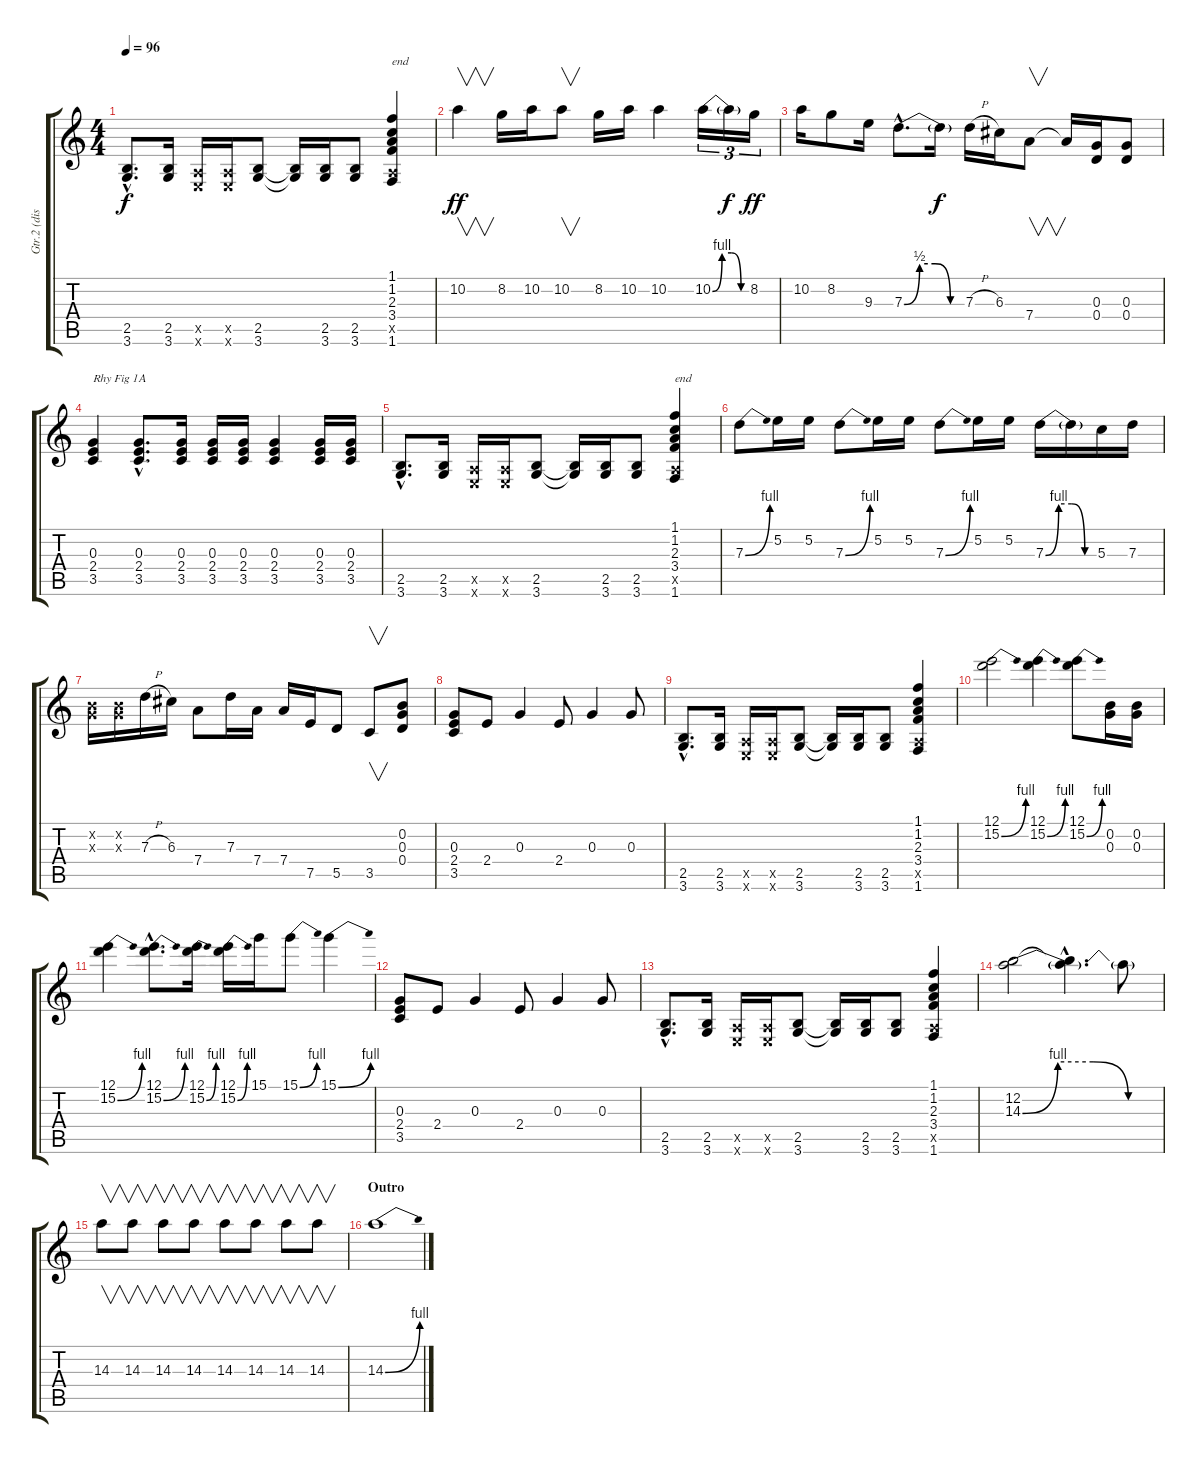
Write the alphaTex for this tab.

\track ("Gtr.2 (dist.)" "Gtr.2 (dis") {instrument overdrivenguitar}
\staff {score tabs}
\tuning (E4 B3 G3 D3 A2 E2) {hide}
\ts (4 4)
\tempo 96
\clef g2
\ks c
(2.5{hac} 3.6{hac}).8{d dy f} (2.5 3.6).16 (0.5{x} 0.6{x}).16 (0.5{x} 0.6{x}).16 (2.5 3.6).8 (2.5{t} 3.6{t}).16 (2.5 3.6).16 (2.5 3.6).8 (1.1 1.2 2.3 3.4 0.5{x} 1.6).4{txt "end"} |
10.2.4{v dy ff} 8.2.16 10.2.16 10.2.8{v} 8.2.16 10.2.16 10.2.4 10.2{be (custom 0 0 15 4 30 4 45 0 60 0)}.16{tu (3 2)} 10.2{t}.16{tu (3 2) dy f} 8.2.16{tu (3 2) dy ff} |
10.2.16 8.2.8 9.3.16 7.3{be (custom 0 0 15 2 30 2 45 0 60 0) hac}.8{d} 7.3{t}.16{dy f} 7.3{h}.16 6.3.16 7.4.8{v} 7.4{t}.16 (0.3 0.4).16 (0.3 0.4).8 |
(0.3 2.4 3.5).4{txt "Rhy Fig 1A"} (0.3{hac} 2.4{hac} 3.5{hac}).8{d} (0.3 2.4 3.5).16 (0.3 2.4 3.5).16 (0.3 2.4 3.5).16 (0.3 2.4 3.5).4 (0.3 2.4 3.5).16 (0.3 2.4 3.5).16 |
(2.5{hac} 3.6{hac}).8{d} (2.5 3.6).16 (0.5{x} 0.6{x}).16 (0.5{x} 0.6{x}).16 (2.5 3.6).8 (2.5{t} 3.6{t}).16 (2.5 3.6).16 (2.5 3.6).8 (1.1 1.2 2.3 3.4 0.5{x} 1.6).4{txt "end"} |
7.3{be (bend 0 0 60 4)}.8 5.2.16 5.2.16 7.3{be (bend 0 0 60 4)}.8 5.2.16 5.2.16 7.3{be (bend 0 0 60 4)}.8 5.2.16 5.2.16 7.3{be (custom 0 0 15 4 30 4 45 0 60 0)}.16 7.3{t}.16 5.3.16 7.3.16 |
(0.2{x} 0.3{x}).16 (0.2{x} 0.3{x}).16 7.3{h}.16 6.3.16 7.4.8 7.3.16 7.4.16 7.4.16 7.5.16 5.5.8 3.5.8{v} (0.2 0.3 0.4).8 |
(0.3 2.4 3.5).8 2.4.8 0.3.4 2.4.8 0.3.4 0.3.8 |
(2.5{hac} 3.6{hac}).8{d} (2.5 3.6).16 (0.5{x} 0.6{x}).16 (0.5{x} 0.6{x}).16 (2.5 3.6).8 (2.5{t} 3.6{t}).16 (2.5 3.6).16 (2.5 3.6).8 (1.1 1.2 2.3 3.4 0.5{x} 1.6).4 |
(12.1 15.2{be (bend 0 0 60 4)}).2 (12.1 15.2{be (bend 0 0 60 4)}).4 (12.1 15.2{be (bend 0 0 60 4)}).8 (0.2 0.3).16 (0.2 0.3).16 |
(12.1 15.2{be (bend 0 0 60 4)}).4 (12.1{hac} 15.2{be (bend 0 0 60 4) hac}).8{d} (12.1 15.2{be (bend 0 0 60 4)}).16 (12.1 15.2{be (bend 0 0 60 4)}).16 15.1.16 15.1{be (bend 0 0 60 4)}.8 15.1{be (bend 0 0 60 4)}.4 |
(0.3 2.4 3.5).8 2.4.8 0.3.4 2.4.8 0.3.4 0.3.8 |
(2.5{hac} 3.6{hac}).8{d} (2.5 3.6).16 (0.5{x} 0.6{x}).16 (0.5{x} 0.6{x}).16 (2.5 3.6).8 (2.5{t} 3.6{t}).16 (2.5 3.6).16 (2.5 3.6).8 (1.1 1.2 2.3 3.4 0.5{x} 1.6).4 |
(12.2 14.3{be (custom 0 0 15 4 30 4 45 0 60 0)}).2 (12.2{hac t} 14.3{hac t}).4{d} 14.3{t}.8 |
14.3.8{v} 14.3.8{v} 14.3.8{v} 14.3.8{v} 14.3.8{v} 14.3.8{v} 14.3.8{v} 14.3.8{v} |
\section ("" "Outro")
14.3{be (bend 0 0 60 4)}.1
